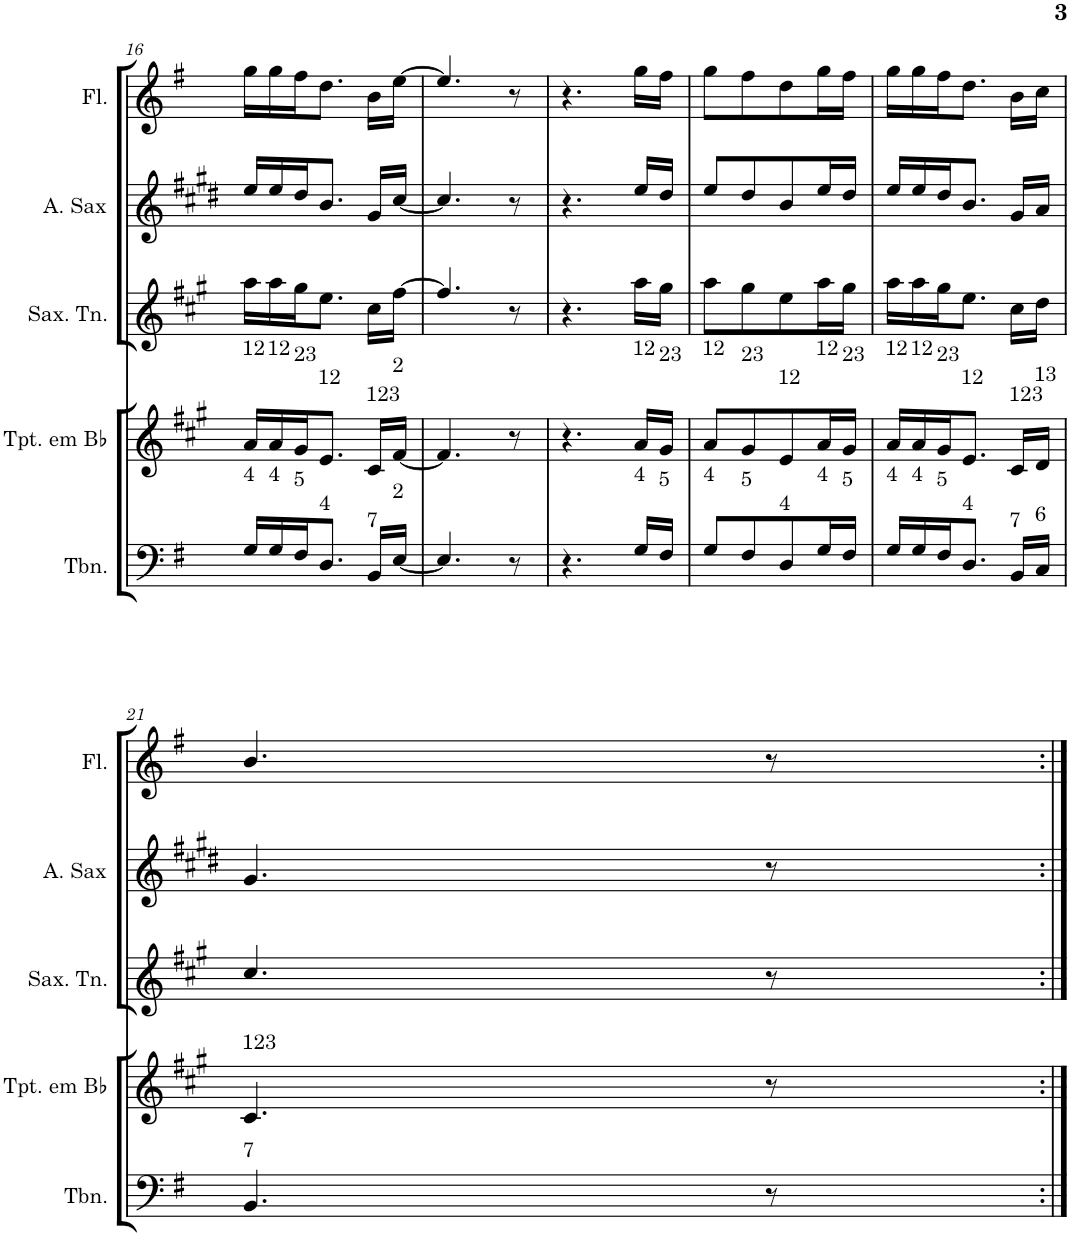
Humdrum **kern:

**kern	**kern	**kern	**kern	**kern
*part5	*part4	*part3	*part2	*part1
*staff5	*staff4	*staff3	*staff2	*staff1
*I"Trombone	*I"Trompete em Bb	*I"Saxofone Tenor	*I"Saxofone Alto	*I"Flauta Transversal
*I'Tbn.	*I'Tpt. em Bb	*I'Sax. Tn.	*	*I'Fl.
!!LO:PB:g=z
*clefF4	*clefG2	*clefG2	*clefG2	*clefG2
*	*Trd1c2	*Trd8c14	*Trd5c9	*
*k[f#]	*k[f#c#g#]	*k[f#c#g#]	*k[f#c#g#d#]	*k[f#]
*M2/4	*M2/4	*M2/4	*M2/4	*M2/4
=16	=16	=16	=16	=16
!	!LO:TX:a:t=12	!	!	!
!LO:TX:a:t=4	!	!	!	!
16G/LL	16a/LL	16aa\LL	16ee/LL	16gg\LL
!	!LO:TX:a:t=12	!	!	!
!LO:TX:a:t=4	!	!	!	!
16G/	16a/	16aa\	16ee/	16gg\
!	!LO:TX:a:t=23	!	!	!
!LO:TX:a:t=5	!	!	!	!
16F#/J	16g#/J	16gg#\J	16dd#/J	16ff#\J
!	!LO:TX:a:t=12	!	!	!
!LO:TX:a:t=4	!	!	!	!
8.D/J	8.e/J	8.ee\J	8.b/J	8.dd\J
!	!LO:TX:a:t=123	!	!	!
!LO:TX:a:t=7	!	!	!	!
16BB/LL	16c#/LL	16cc#\LL	16g#/LL	16b\LL
!	!LO:TX:a:t=2	!	!	!
!LO:TX:a:t=2	!	!	!	!
[16E/JJ	[16f#/JJ	[16ff#\JJ	[16cc#/JJ	[16ee\JJ
=17	=17	=17	=17	=17
4.E/]	4.f#/]	4.ff#/]	4.cc#/]	4.ee/]
8r	8r	8r	8r	8r
=18	=18	=18	=18	=18
4.r	4.r	4.r	4.r	4.r
!	!LO:TX:a:t=12	!	!	!
!LO:TX:a:t=4	!	!	!	!
16G/LL	16a/LL	16aa\LL	16ee/LL	16gg\LL
!	!LO:TX:a:t=23	!	!	!
!LO:TX:a:t=5	!	!	!	!
16F#/JJ	16g#/JJ	16gg#\JJ	16dd#/JJ	16ff#\JJ
=19	=19	=19	=19	=19
!	!LO:TX:a:t=12	!	!	!
!LO:TX:a:t=4	!	!	!	!
8G/L	8a/L	8aa\L	8ee/L	8gg\L
!	!LO:TX:a:t=23	!	!	!
!LO:TX:a:t=5	!	!	!	!
8F#/	8g#/	8gg#\	8dd#/	8ff#\
!	!LO:TX:a:t=12	!	!	!
!LO:TX:a:t=4	!	!	!	!
8D/	8e/	8ee\	8b/	8dd\
!	!LO:TX:a:t=12	!	!	!
!LO:TX:a:t=4	!	!	!	!
16G/L	16a/L	16aa\L	16ee/L	16gg\L
!	!LO:TX:a:t=23	!	!	!
!LO:TX:a:t=5	!	!	!	!
16F#/JJ	16g#/JJ	16gg#\JJ	16dd#/JJ	16ff#\JJ
=20	=20	=20	=20	=20
!	!LO:TX:a:t=12	!	!	!
!LO:TX:a:t=4	!	!	!	!
16G/LL	16a/LL	16aa\LL	16ee/LL	16gg\LL
!	!LO:TX:a:t=12	!	!	!
!LO:TX:a:t=4	!	!	!	!
16G/	16a/	16aa\	16ee/	16gg\
!	!LO:TX:a:t=23	!	!	!
!LO:TX:a:t=5	!	!	!	!
16F#/J	16g#/J	16gg#\J	16dd#/J	16ff#\J
!	!LO:TX:a:t=12	!	!	!
!LO:TX:a:t=4	!	!	!	!
8.D/J	8.e/J	8.ee\J	8.b/J	8.dd\J
!	!LO:TX:a:t=123	!	!	!
!LO:TX:a:t=7	!	!	!	!
16BB/LL	16c#/LL	16cc#\LL	16g#/LL	16b\LL
!	!LO:TX:a:t=13	!	!	!
!LO:TX:a:t=6	!	!	!	!
16C/JJ	16d/JJ	16dd\JJ	16a/JJ	16cc\JJ
!!LO:LB:g=z
=21	=21	=21	=21	=21
!	!LO:TX:a:t=123	!	!	!
!LO:TX:a:t=7	!	!	!	!
4.BB/	4.c#/	4.cc#/	4.g#/	4.b/
8r	8r	8r	8r	8r
=:|!	=:|!	=:|!	=:|!	=:|!
*-	*-	*-	*-	*-
